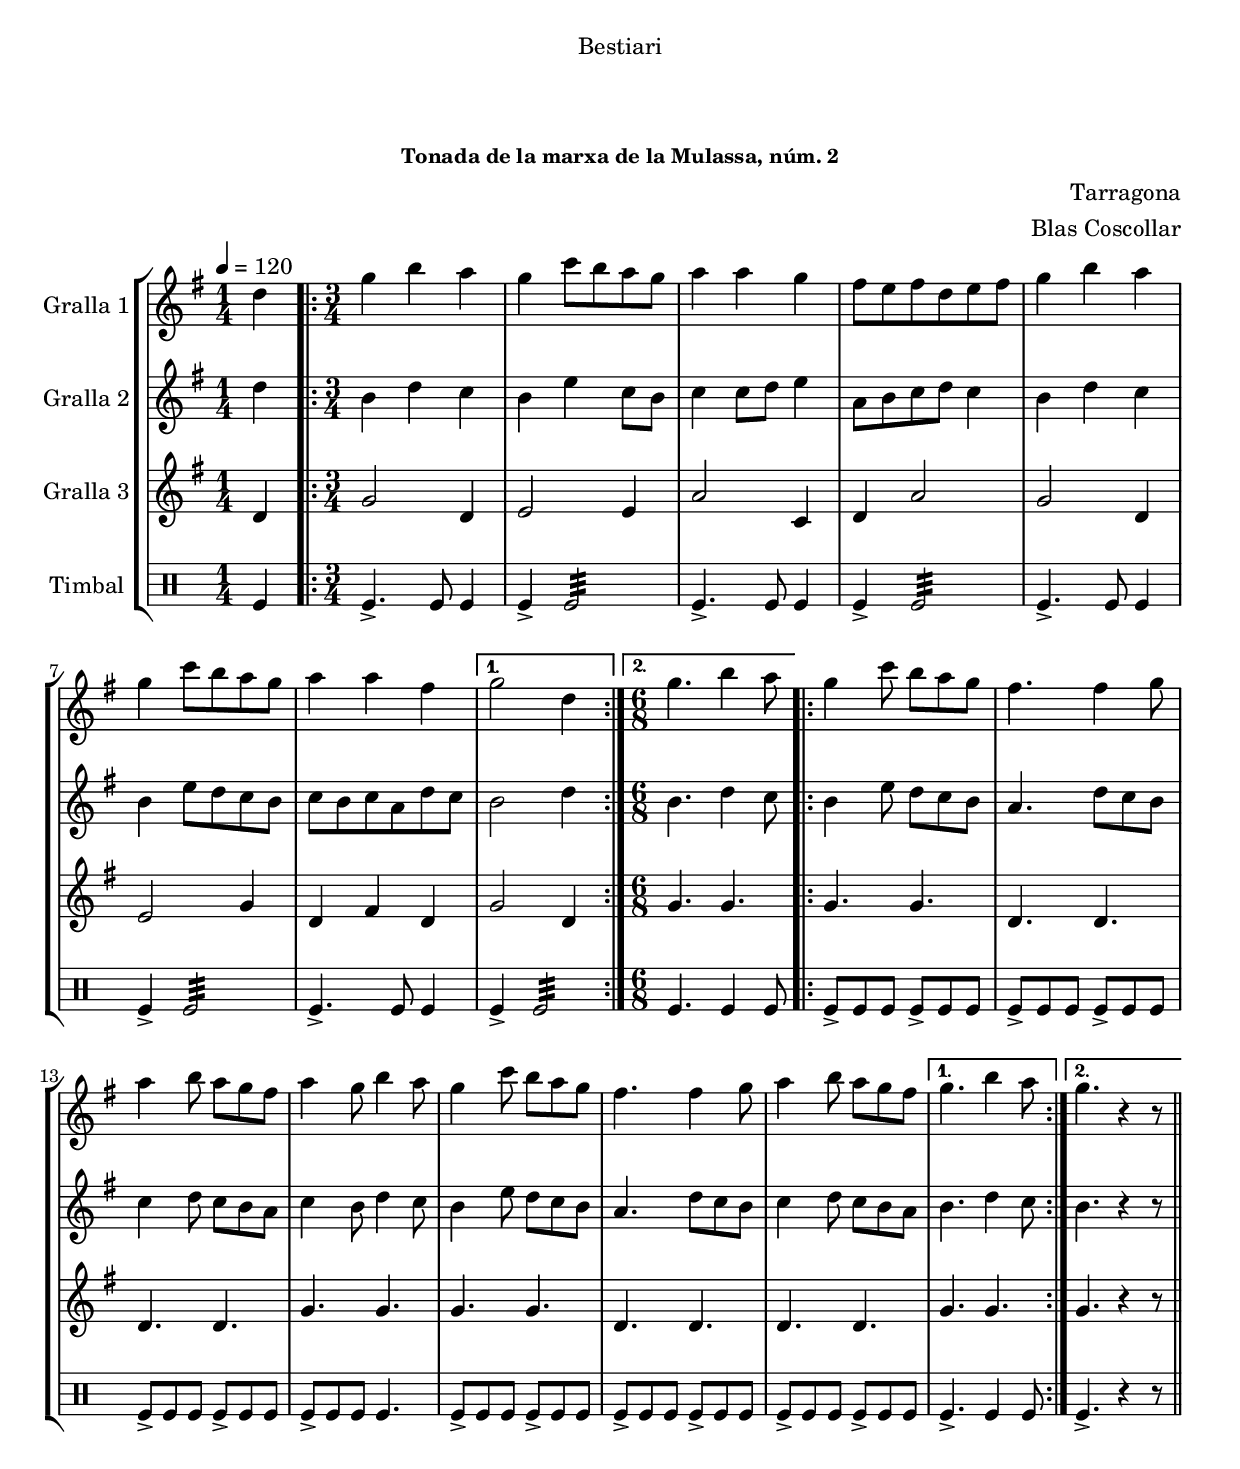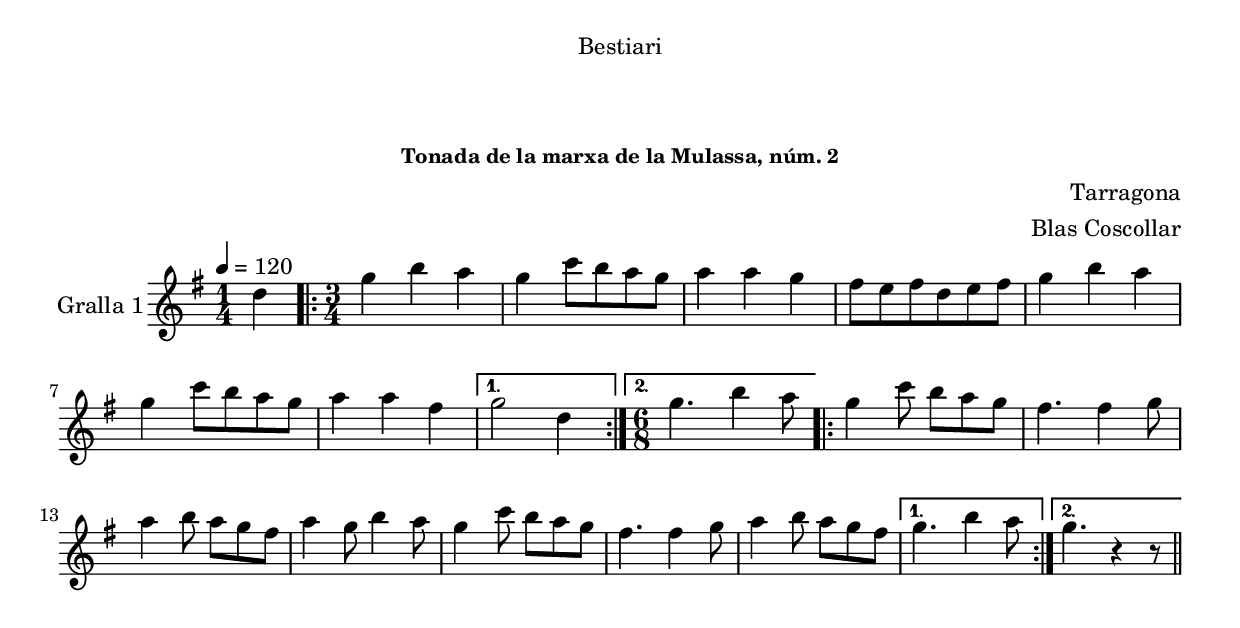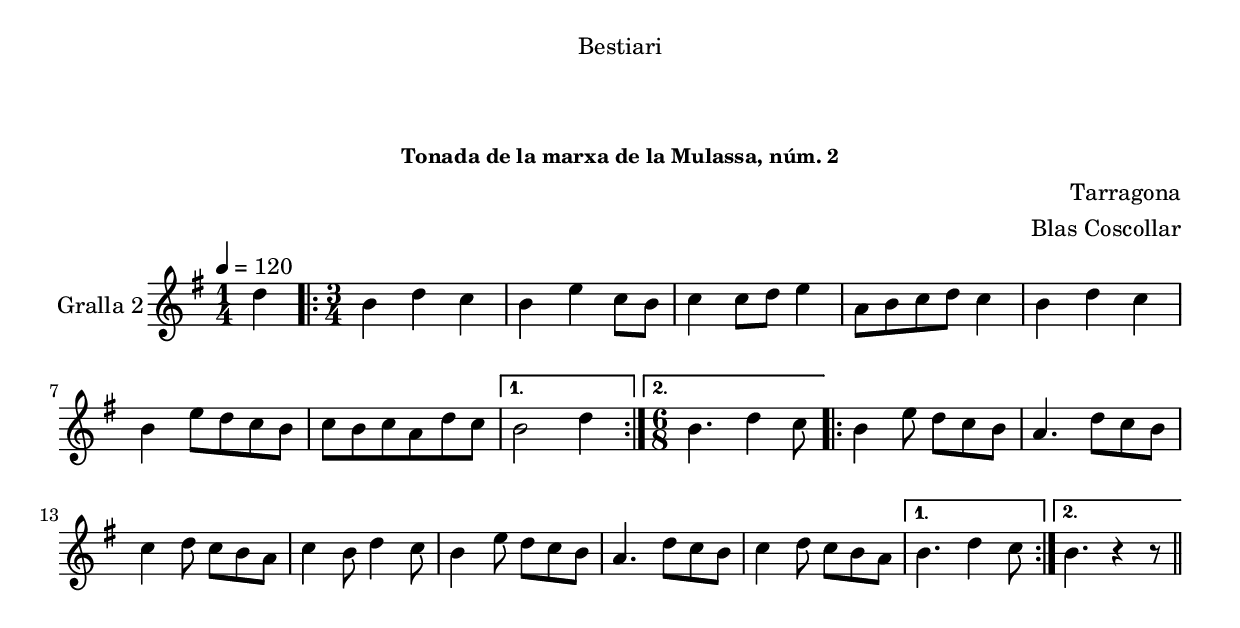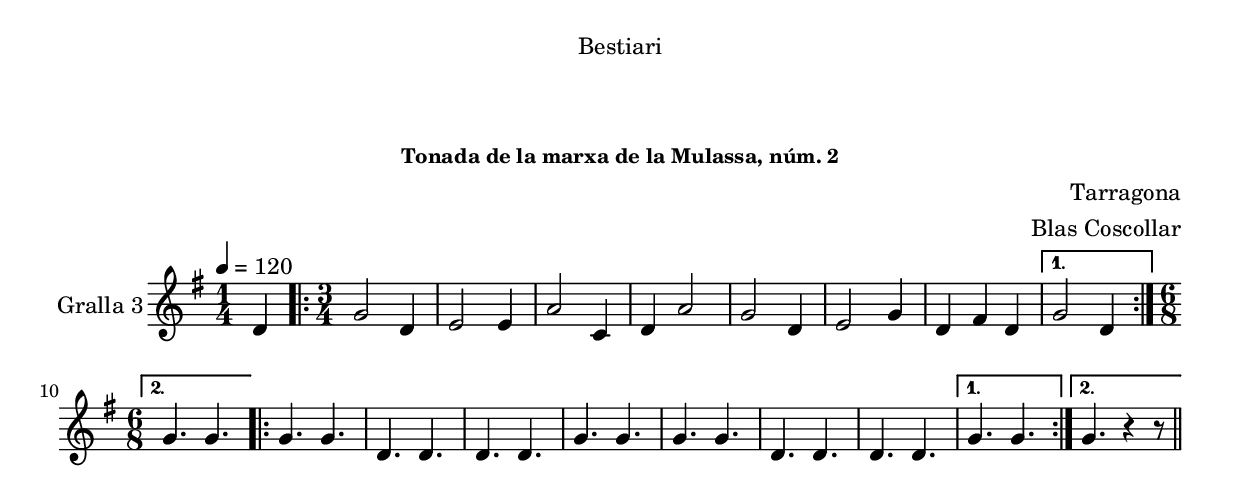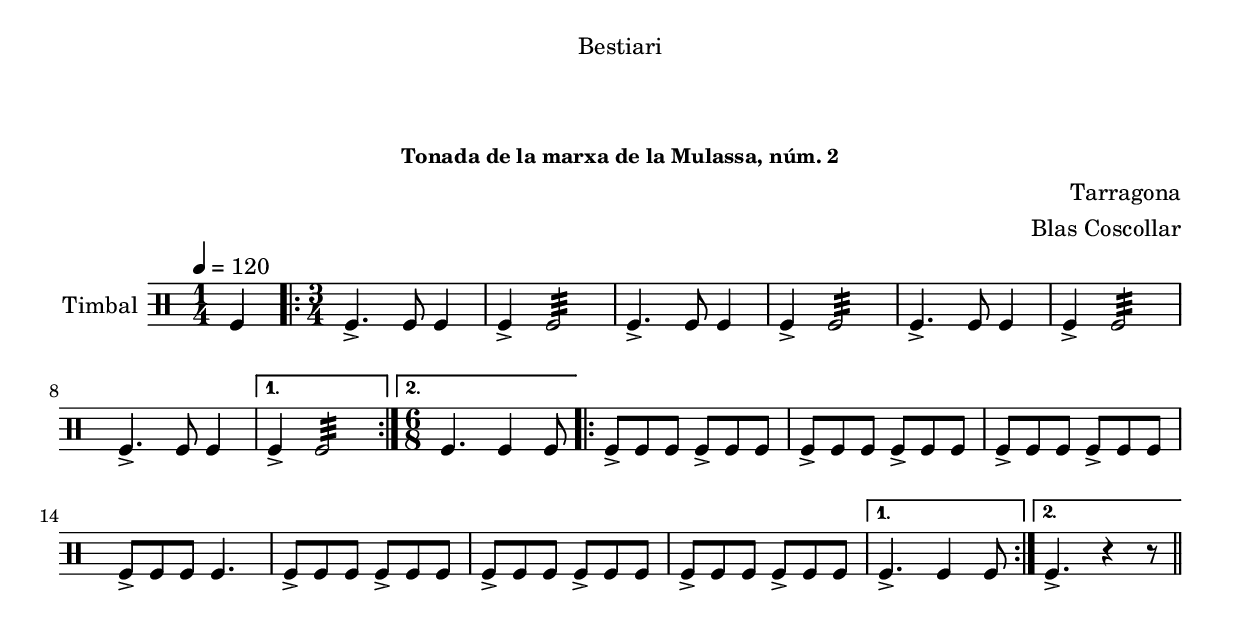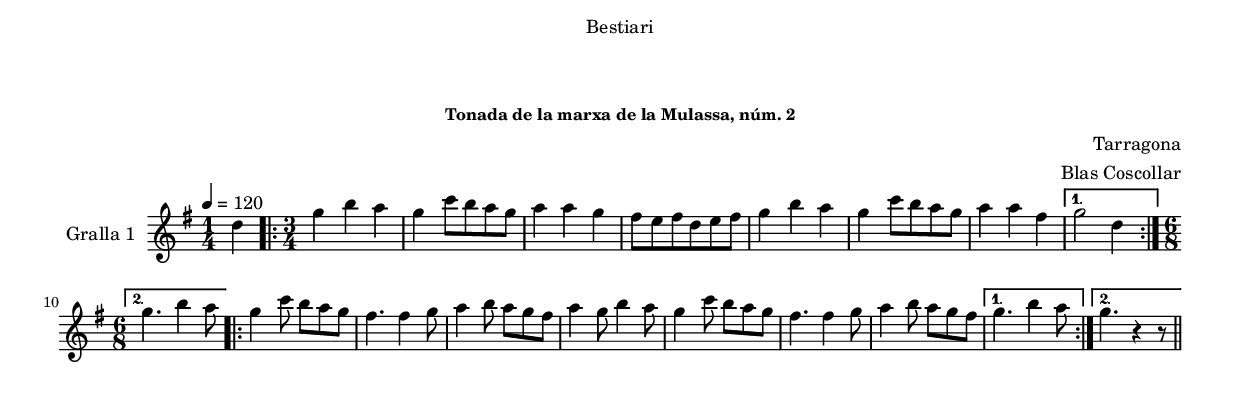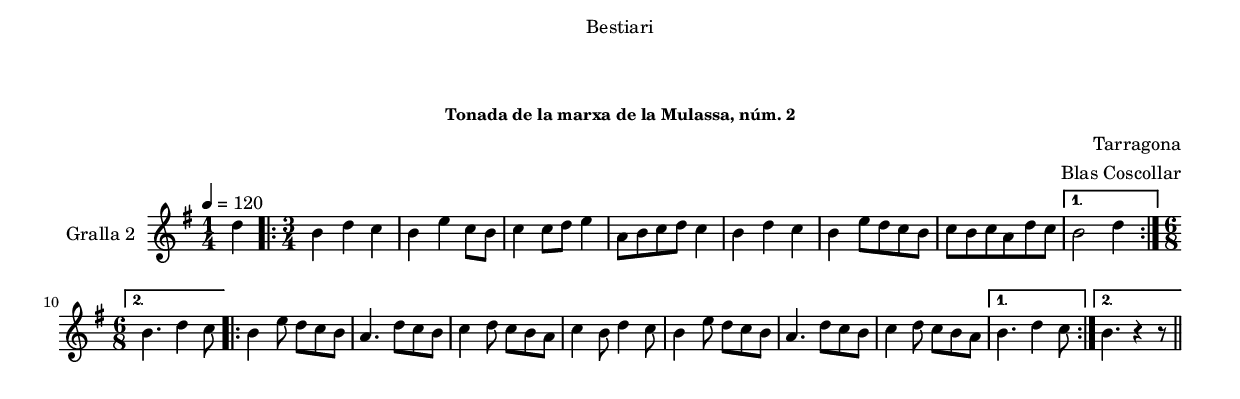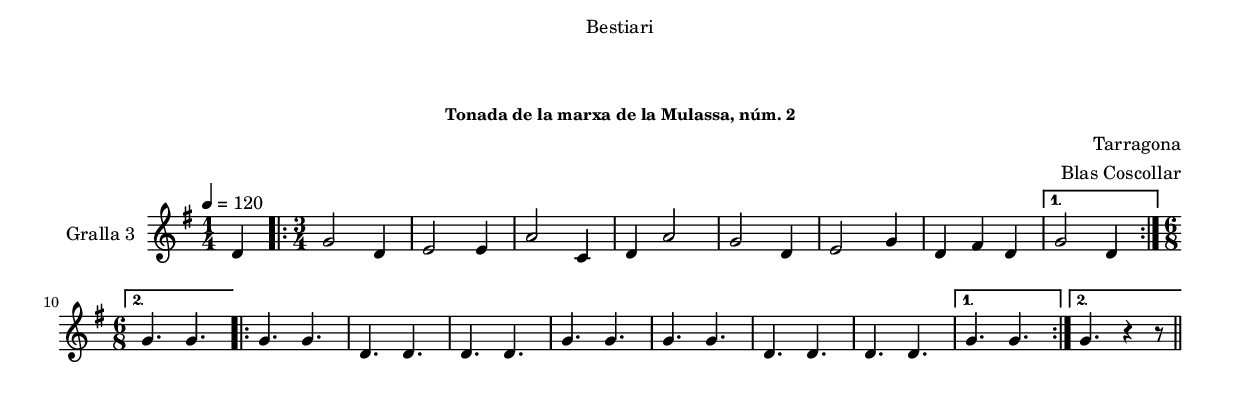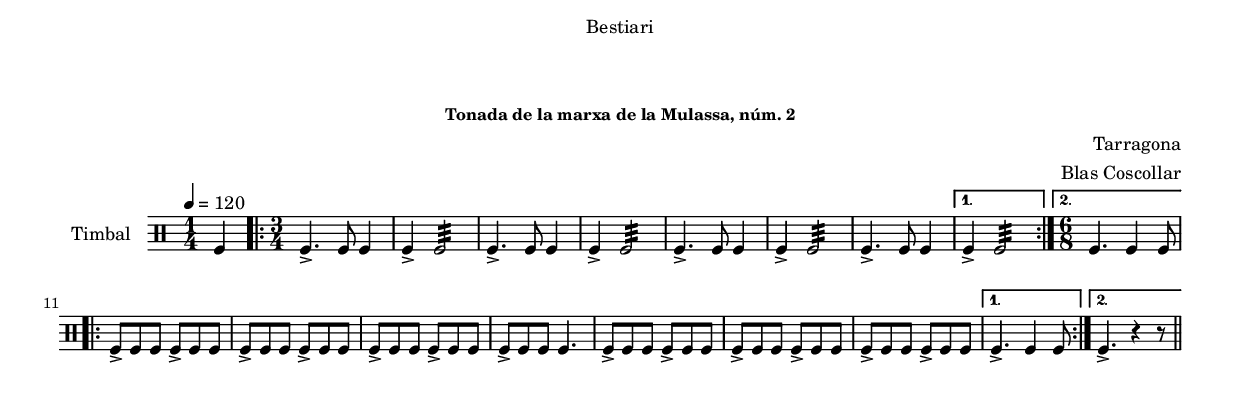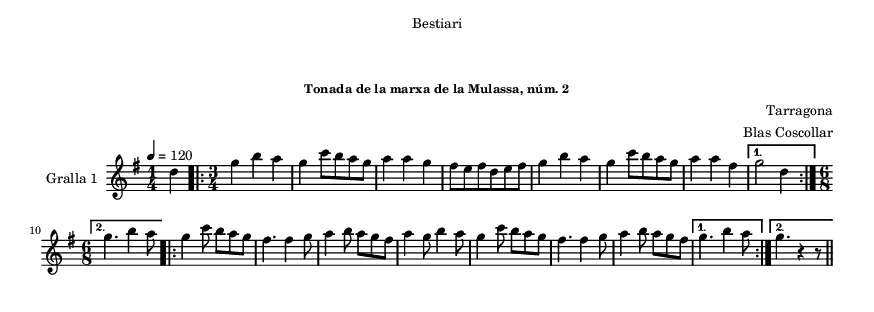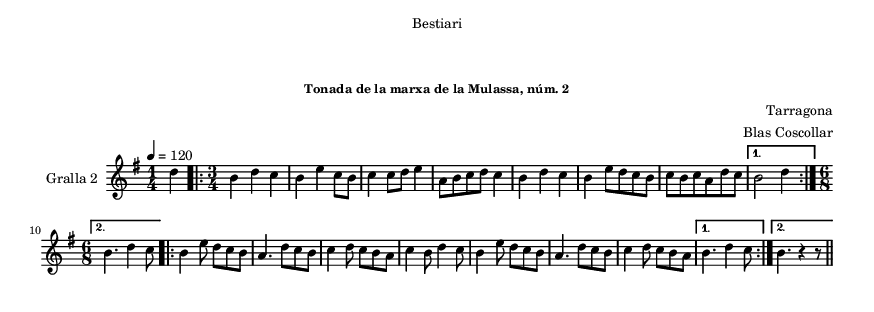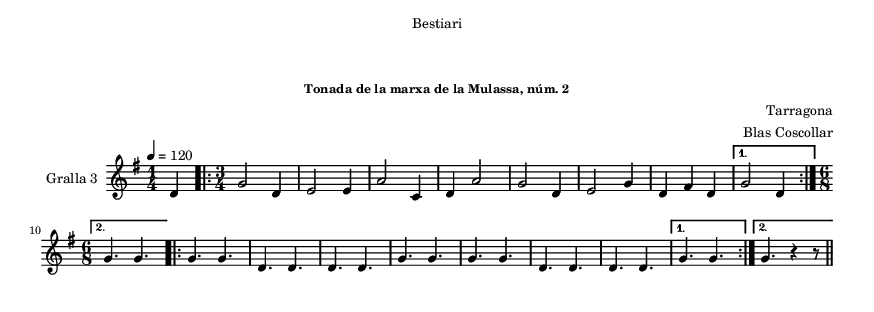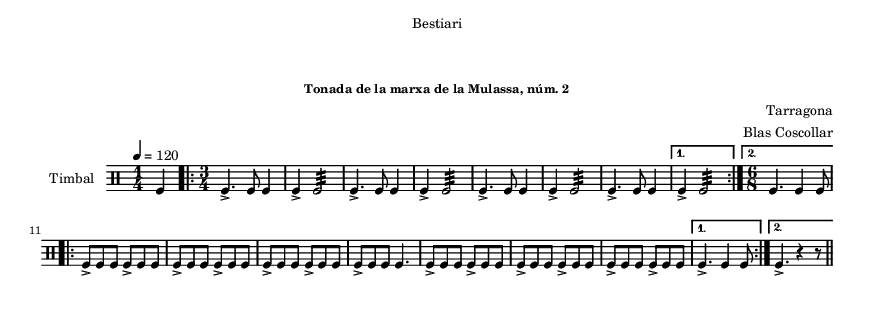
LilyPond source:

\version "2.16.0"

\header {
  dedication="Bestiari"
  title="              "
  subtitle="        "
  subsubtitle="Tonada de la marxa de la Mulassa, núm. 2"
  poet=""
  meter=""
  piece=""
  composer="Tarragona"
  arranger="Blas Coscollar"
  opus=""
  instrument=""
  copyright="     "
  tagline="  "
}

liniaroAa =
\relative d''
{
  \tempo 4=120
  \clef treble
  \key g \major
  \time 1/4
  d4  |
  \time 3/4   \repeat volta 2 { g4 b a  |
  g4 c8 b a g  |
  a4 a g  |
  %05
  fis8 e fis d e fis  |
  g4 b a  |
  g4 c8 b a g  |
  a4 a fis }
  \alternative { { g2 d4 }
  %10
  { \time 6/8 g4. b4 a8 } }
  \repeat volta 2 { g4 c8 b a g  |
  fis4. fis4 g8  |
  a4 b8 a g fis  |
  a4 g8 b4 a8  |
  %15
  g4 c8 b a g  |
  fis4. fis4 g8  |
  a4 b8 a g fis }
  \alternative { { g4. b4 a8 }
  { g4. r4 r8 } } \bar "||" % kompletite
}

liniaroAb =
\relative d''
{
  \tempo 4=120
  \clef treble
  \key g \major
  \time 1/4
  d4  |
  \time 3/4   \repeat volta 2 { b4 d c  |
  b4 e c8 b  |
  c4 c8 d e4  |
  %05
  a,8 b c d c4  |
  b4 d c  |
  b4 e8 d c b  |
  c8 b c a d c }
  \alternative { { b2 d4 }
  %10
  { \time 6/8 b4. d4 c8 } }
  \repeat volta 2 { b4 e8 d c b  |
  a4. d8 c b  |
  c4 d8 c b a  |
  c4 b8 d4 c8  |
  %15
  b4 e8 d c b  |
  a4. d8 c b  |
  c4 d8 c b a }
  \alternative { { b4. d4 c8 }
  { b4. r4 r8 } } \bar "||" % kompletite
}

liniaroAc =
\relative d'
{
  \tempo 4=120
  \clef treble
  \key g \major
  \time 1/4
  d4  |
  \time 3/4   \repeat volta 2 { g2 d4  |
  e2 e4  |
  a2 c,4  |
  %05
  d4 a'2  |
  g2 d4  |
  e2 g4  |
  d4 fis d }
  \alternative { { g2 d4 }
  %10
  { \time 6/8 g4. g } }
  \repeat volta 2 { g4. g  |
  d4. d  |
  d4. d  |
  g4. g  |
  %15
  g4. g  |
  d4. d  |
  d4. d }
  \alternative { { g4. g }
  { g4. r4 r8 } } \bar "||" % kompletite
}

liniaroAd =
\drummode
{
  \tempo 4=120
  \time 1/4
  tomfl4  |
  \time 3/4   \repeat volta 2 { tomfl4.-> tomfl8 tomfl4  |
  tomfl4-> tomfl2:32  |
  tomfl4.-> tomfl8 tomfl4  |
  %05
  tomfl4-> tomfl2:32  |
  tomfl4.-> tomfl8 tomfl4  |
  tomfl4-> tomfl2:32  |
  tomfl4.-> tomfl8 tomfl4 }
  \alternative { { tomfl4-> tomfl2:32 }
  %10
  { \time 6/8 tomfl4. tomfl4 tomfl8 } }
  \repeat volta 2 { tomfl8-> tomfl tomfl tomfl-> tomfl tomfl  |
  tomfl8-> tomfl tomfl tomfl-> tomfl tomfl  |
  tomfl8-> tomfl tomfl tomfl-> tomfl tomfl  |
  tomfl8-> tomfl tomfl tomfl4.  |
  %15
  tomfl8-> tomfl tomfl tomfl-> tomfl tomfl  |
  tomfl8-> tomfl tomfl tomfl-> tomfl tomfl  |
  tomfl8-> tomfl tomfl tomfl-> tomfl tomfl }
  \alternative { { tomfl4.-> tomfl4 tomfl8 }
  { tomfl4.-> r4 r8 } } \bar "||" % kompletite
}

\book {

\paper {
  print-page-number = false
  #(set-paper-size "a4")
  #(layout-set-staff-size 20)
}

\bookpart {
  \score {
    \new StaffGroup {
      \override Score.RehearsalMark #'self-alignment-X = #LEFT
      <<
        \new Staff \with {instrumentName = #"Gralla 1" } \liniaroAa
        \new Staff \with {instrumentName = #"Gralla 2" } \liniaroAb
        \new Staff \with {instrumentName = #"Gralla 3" } \liniaroAc
        \new DrumStaff \with {instrumentName = #"Timbal" } \liniaroAd
      >>
    }
    \layout {}
  }\score { \unfoldRepeats
    \new StaffGroup {
      \override Score.RehearsalMark #'self-alignment-X = #LEFT
      <<
        \new Staff \with {instrumentName = #"Gralla 1" } \liniaroAa
        \new Staff \with {instrumentName = #"Gralla 2" } \liniaroAb
        \new Staff \with {instrumentName = #"Gralla 3" } \liniaroAc
        \new DrumStaff \with {instrumentName = #"Timbal" } \liniaroAd
      >>
    }
    \midi {}
  }
}

\bookpart {
  \header {}
  \score {
    \new StaffGroup {
      \override Score.RehearsalMark #'self-alignment-X = #LEFT
      <<
        \new Staff \with {instrumentName = #"Gralla 1" } \liniaroAa
      >>
    }
    \layout {}
  }\score { \unfoldRepeats
    \new StaffGroup {
      \override Score.RehearsalMark #'self-alignment-X = #LEFT
      <<
        \new Staff \with {instrumentName = #"Gralla 1" } \liniaroAa
      >>
    }
    \midi {}
  }
}

\bookpart {
  \header {}
  \score {
    \new StaffGroup {
      \override Score.RehearsalMark #'self-alignment-X = #LEFT
      <<
        \new Staff \with {instrumentName = #"Gralla 2" } \liniaroAb
      >>
    }
    \layout {}
  }\score { \unfoldRepeats
    \new StaffGroup {
      \override Score.RehearsalMark #'self-alignment-X = #LEFT
      <<
        \new Staff \with {instrumentName = #"Gralla 2" } \liniaroAb
      >>
    }
    \midi {}
  }
}

\bookpart {
  \header {}
  \score {
    \new StaffGroup {
      \override Score.RehearsalMark #'self-alignment-X = #LEFT
      <<
        \new Staff \with {instrumentName = #"Gralla 3" } \liniaroAc
      >>
    }
    \layout {}
  }\score { \unfoldRepeats
    \new StaffGroup {
      \override Score.RehearsalMark #'self-alignment-X = #LEFT
      <<
        \new Staff \with {instrumentName = #"Gralla 3" } \liniaroAc
      >>
    }
    \midi {}
  }
}

\bookpart {
  \header {}
  \score {
    \new StaffGroup {
      \override Score.RehearsalMark #'self-alignment-X = #LEFT
      <<
        \new DrumStaff \with {instrumentName = #"Timbal" } \liniaroAd
      >>
    }
    \layout {}
  }\score { \unfoldRepeats
    \new StaffGroup {
      \override Score.RehearsalMark #'self-alignment-X = #LEFT
      <<
        \new DrumStaff \with {instrumentName = #"Timbal" } \liniaroAd
      >>
    }
    \midi {}
  }
}

}

\book {

\paper {
  print-page-number = false
  #(set-paper-size "a5landscape")
  #(layout-set-staff-size 16)
  #(define output-suffix "a5")
}

\bookpart {
  \header {}
  \score {
    \new StaffGroup {
      \override Score.RehearsalMark #'self-alignment-X = #LEFT
      <<
        \new Staff \with {instrumentName = #"Gralla 1" } \liniaroAa
      >>
    }
    \layout {}
  }
}

\bookpart {
  \header {}
  \score {
    \new StaffGroup {
      \override Score.RehearsalMark #'self-alignment-X = #LEFT
      <<
        \new Staff \with {instrumentName = #"Gralla 2" } \liniaroAb
      >>
    }
    \layout {}
  }
}

\bookpart {
  \header {}
  \score {
    \new StaffGroup {
      \override Score.RehearsalMark #'self-alignment-X = #LEFT
      <<
        \new Staff \with {instrumentName = #"Gralla 3" } \liniaroAc
      >>
    }
    \layout {}
  }
}

\bookpart {
  \header {}
  \score {
    \new StaffGroup {
      \override Score.RehearsalMark #'self-alignment-X = #LEFT
      <<
        \new DrumStaff \with {instrumentName = #"Timbal" } \liniaroAd
      >>
    }
    \layout {}
  }
}

}

\book {

\paper {
  print-page-number = false
  #(set-paper-size "a6landscape")
  #(layout-set-staff-size 12)
  #(define output-suffix "a6")
}

\bookpart {
  \header {}
  \score {
    \new StaffGroup {
      \override Score.RehearsalMark #'self-alignment-X = #LEFT
      <<
        \new Staff \with {instrumentName = #"Gralla 1" } \liniaroAa
      >>
    }
    \layout {}
  }
}

\bookpart {
  \header {}
  \score {
    \new StaffGroup {
      \override Score.RehearsalMark #'self-alignment-X = #LEFT
      <<
        \new Staff \with {instrumentName = #"Gralla 2" } \liniaroAb
      >>
    }
    \layout {}
  }
}

\bookpart {
  \header {}
  \score {
    \new StaffGroup {
      \override Score.RehearsalMark #'self-alignment-X = #LEFT
      <<
        \new Staff \with {instrumentName = #"Gralla 3" } \liniaroAc
      >>
    }
    \layout {}
  }
}

\bookpart {
  \header {}
  \score {
    \new StaffGroup {
      \override Score.RehearsalMark #'self-alignment-X = #LEFT
      <<
        \new DrumStaff \with {instrumentName = #"Timbal" } \liniaroAd
      >>
    }
    \layout {}
  }
}

}

